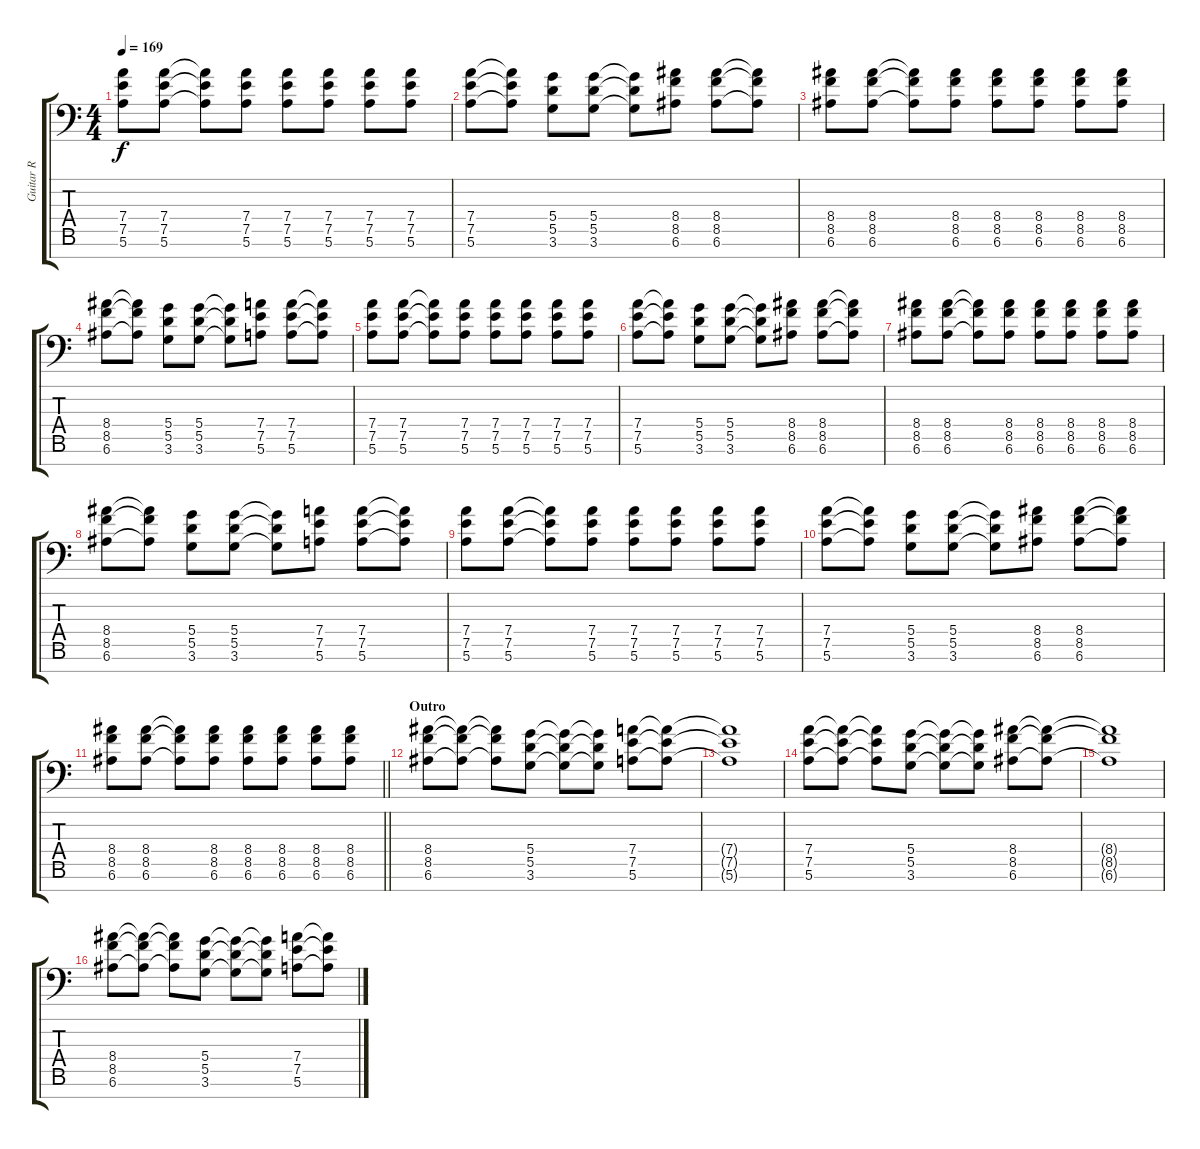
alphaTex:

\track ("Guitar R" "Guitar R") {instrument overdrivenguitar}
\staff {score tabs}
\tuning (E4 B3 G3 D3 A2 E2 A1) {hide}
\ts (4 4)
\tempo 169
\clef f4
\ks c
(7.4 7.5 5.6).8{dy f} (7.4 7.5 5.6).8 (7.4{t} 7.5{t} 5.6{t}).8 (7.4 7.5 5.6).8 (7.4 7.5 5.6).8 (7.4 7.5 5.6).8 (7.4 7.5 5.6).8 (7.4 7.5 5.6).8 |
(7.4 7.5 5.6).8 (7.4{t} 7.5{t} 5.6{t}).8 (5.4 5.5 3.6).8 (5.4 5.5 3.6).8 (5.4{t} 5.5{t} 3.6{t}).8 (8.4 8.5 6.6).8 (8.4 8.5 6.6).8 (8.4{t} 8.5{t} 6.6{t}).8 |
(8.4 8.5 6.6).8 (8.4 8.5 6.6).8 (8.4{t} 8.5{t} 6.6{t}).8 (8.4 8.5 6.6).8 (8.4 8.5 6.6).8 (8.4 8.5 6.6).8 (8.4 8.5 6.6).8 (8.4 8.5 6.6).8 |
(8.4 8.5 6.6).8 (8.4{t} 8.5{t} 6.6{t}).8 (5.4 5.5 3.6).8 (5.4 5.5 3.6).8 (5.4{t} 5.5{t} 3.6{t}).8 (7.4 7.5 5.6).8 (7.4 7.5 5.6).8 (7.4{t} 7.5{t} 5.6{t}).8 |
(7.4 7.5 5.6).8 (7.4 7.5 5.6).8 (7.4{t} 7.5{t} 5.6{t}).8 (7.4 7.5 5.6).8 (7.4 7.5 5.6).8 (7.4 7.5 5.6).8 (7.4 7.5 5.6).8 (7.4 7.5 5.6).8 |
(7.4 7.5 5.6).8 (7.4{t} 7.5{t} 5.6{t}).8 (5.4 5.5 3.6).8 (5.4 5.5 3.6).8 (5.4{t} 5.5{t} 3.6{t}).8 (8.4 8.5 6.6).8 (8.4 8.5 6.6).8 (8.4{t} 8.5{t} 6.6{t}).8 |
(8.4 8.5 6.6).8 (8.4 8.5 6.6).8 (8.4{t} 8.5{t} 6.6{t}).8 (8.4 8.5 6.6).8 (8.4 8.5 6.6).8 (8.4 8.5 6.6).8 (8.4 8.5 6.6).8 (8.4 8.5 6.6).8 |
(8.4 8.5 6.6).8 (8.4{t} 8.5{t} 6.6{t}).8 (5.4 5.5 3.6).8 (5.4 5.5 3.6).8 (5.4{t} 5.5{t} 3.6{t}).8 (7.4 7.5 5.6).8 (7.4 7.5 5.6).8 (7.4{t} 7.5{t} 5.6{t}).8 |
(7.4 7.5 5.6).8 (7.4 7.5 5.6).8 (7.4{t} 7.5{t} 5.6{t}).8 (7.4 7.5 5.6).8 (7.4 7.5 5.6).8 (7.4 7.5 5.6).8 (7.4 7.5 5.6).8 (7.4 7.5 5.6).8 |
(7.4 7.5 5.6).8 (7.4{t} 7.5{t} 5.6{t}).8 (5.4 5.5 3.6).8 (5.4 5.5 3.6).8 (5.4{t} 5.5{t} 3.6{t}).8 (8.4 8.5 6.6).8 (8.4 8.5 6.6).8 (8.4{t} 8.5{t} 6.6{t}).8 |
\barLineRight lightlight
(8.4 8.5 6.6).8 (8.4 8.5 6.6).8 (8.4{t} 8.5{t} 6.6{t}).8 (8.4 8.5 6.6).8 (8.4 8.5 6.6).8 (8.4 8.5 6.6).8 (8.4 8.5 6.6).8 (8.4 8.5 6.6).8 |
\section ("" "Outro")
(8.4 8.5 6.6).8 (8.4{t} 8.5{t} 6.6{t}).8 (8.4{t} 8.5{t} 6.6{t}).8 (5.4 5.5 3.6).8 (5.4{t} 5.5{t} 3.6{t}).8 (5.4{t} 5.5{t} 3.6{t}).8 (7.4 7.5 5.6).8 (7.4{t} 7.5{t} 5.6{t}).8 |
(7.4{t} 7.5{t} 5.6{t}).1 |
(7.4 7.5 5.6).8 (7.4{t} 7.5{t} 5.6{t}).8 (7.4{t} 7.5{t} 5.6{t}).8 (5.4 5.5 3.6).8 (5.4{t} 5.5{t} 3.6{t}).8 (5.4{t} 5.5{t} 3.6{t}).8 (8.4 8.5 6.6).8 (8.4{t} 8.5{t} 6.6{t}).8 |
(8.4{t} 8.5{t} 6.6{t}).1 |
(8.4 8.5 6.6).8 (8.4{t} 8.5{t} 6.6{t}).8 (8.4{t} 8.5{t} 6.6{t}).8 (5.4 5.5 3.6).8 (5.4{t} 5.5{t} 3.6{t}).8 (5.4{t} 5.5{t} 3.6{t}).8 (7.4 7.5 5.6).8 (7.4{t} 7.5{t} 5.6{t}).8
